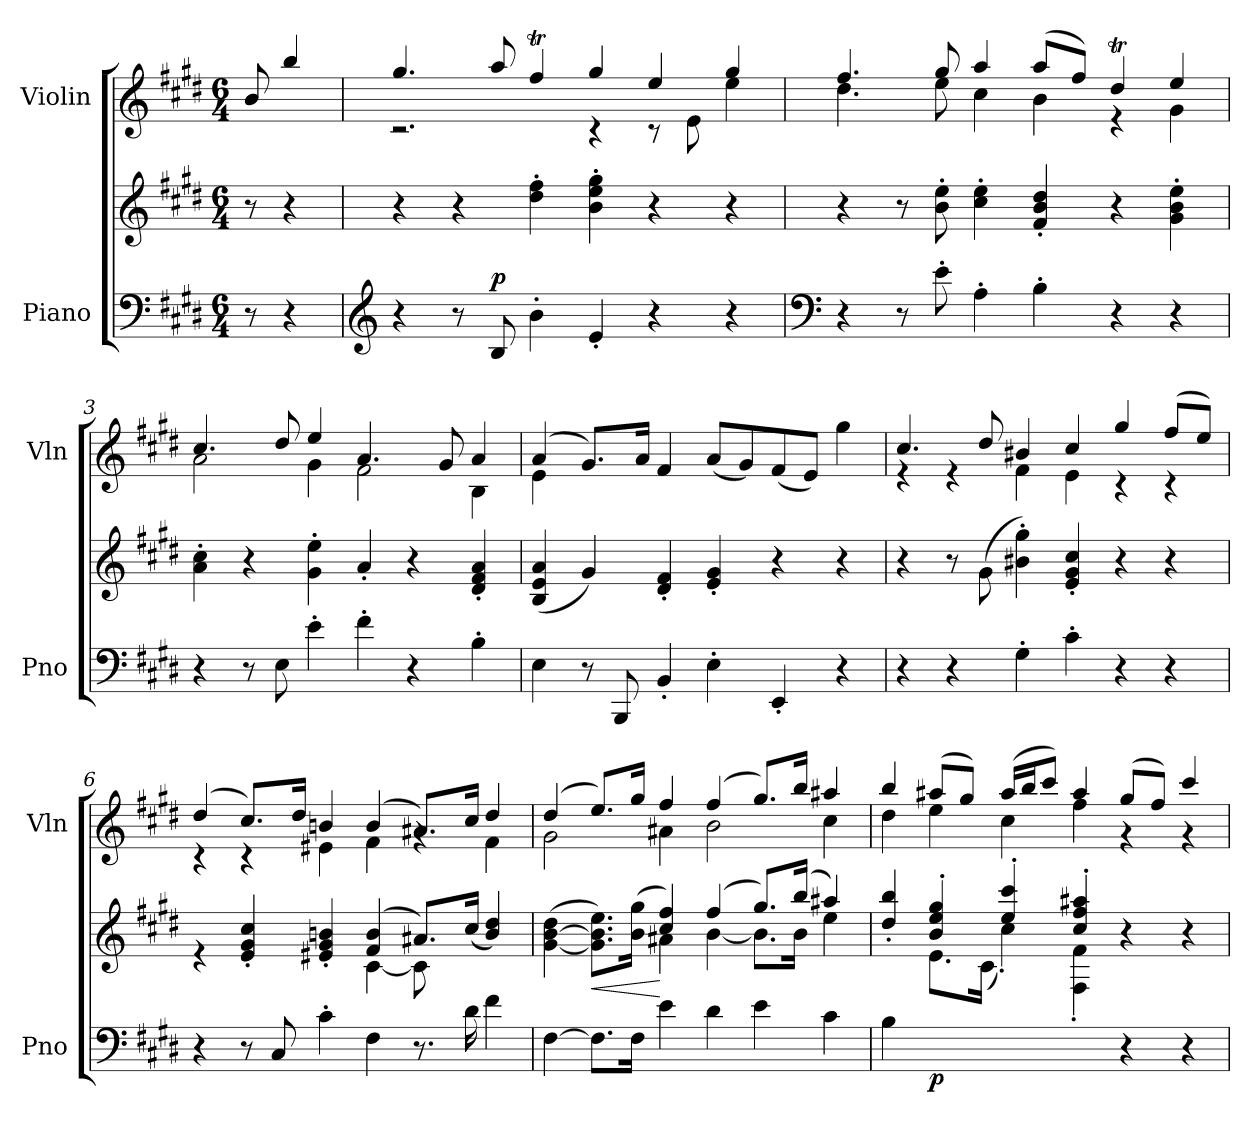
**kern	**kern	**dynam	**kern
*part2	*part2	*part2	*part1
*staff3	*staff2	*staff2/3	*staff1
*I"Piano	*	*	*I"Violin
*I'Pno	*	*	*I'Vln
*clefF4	*clefG2	*	*clefG2
*k[f#c#g#d#]	*k[f#c#g#d#]	*	*k[f#c#g#d#]
*M6/4	*M6/4	*	*M6/4
*MM60	*MM60	*	*MM60
=	=	=	=
8r	8r	.	8b/
4r	4r	.	4bb/
=1	=1	=1	=1
*clefG2	*	*	*
*	*	*	*^
4r	4r	.	4.gg#/	2.r
8r	4r	.	.	.
!	!	!LO:DY:a=2	!	!
8B/	.	p	8aa/	.
4b'\	4dd#\' 4ff#\'	.	4ff#T/	.
4e'/	4b\' 4ee\' 4gg#\'	.	4gg#/	4r
4r	4r	.	4ee/	8r
.	.	.	.	8e\
4r	4r	.	4gg#/	4ee\
=2	=2	=2	=2	=2
*clefF4	*	*	*	*
4r	4r	.	4.ff#/	4.dd#\
8r	8r	.	.	.
8e'\	8b\' 8ee\'	.	8gg#/	8ee\
4A'\	4cc#\' 4ee\'	.	4aa/	4cc#\
4B'\	4f#/' 4b/' 4dd#/'	.	(8aa/L	4b\
.	.	.	8ff#/J)	.
4r	4r	.	4dd#t/	4r
4r	4g#\' 4b\' 4ee\'	.	4ee/	4g#\
=3	=3	=3	=3	=3
4r	4a\' 4cc#\'	.	4.cc#/	2a\
8r	4r	.	.	.
8E\	.	.	8dd#/	.
4e'\	4g#\' 4ee\'	.	4ee/	4g#\
4f#'\	4a'/	.	4.a/	2f#\
4r	4r	.	.	.
.	.	.	8g#/	.
4B'\	4d#/' 4f#/' 4a/'	.	4a/	4B\
=4	=4	=4	=4	=4
4E\	(>4B/ 4e/ 4a/	.	(4a/	4e\
8r	4g#/)	.	8.g#/L)	1ryy
8BBB/	.	.	.	.
.	.	.	16a/Jk	.
4BB'/	4d#/' 4f#/'	.	4f#/	.
4E'\	4e/' 4g#/'	.	(8a/L	.
.	.	.	8g#/)	.
4EE'/	4r	.	(8f#/	.
.	.	.	8e/J)	.
4r	4r	.	4gg#\	4ryy
!!LO:LB:g=z	!!
=5	=5	=5	=5	=5
4r	4r	.	4.cc#/	4r
4r	8r	.	.	4r
.	(8g#\	.	8dd#/	.
4G#'\	4b#X\' 4gg#\')	.	4b#X/	4f#\
4c#'\	4e/' 4g#/' 4cc#/'	.	4cc#/	4e\
4r	4r	.	4gg#/	4r
4r	4r	.	(8ff#/L	4r
.	.	.	8ee/J)	.
=6	=6	=6	=6	=6
*	*^	*	*	*
4r	4re	2.ryy	.	(4dd#/	4r
8r	4e/' 4g#/' 4cc#/'	.	.	8.cc#/L)	4r
8C#/	.	.	.	.	.
.	.	.	.	16dd#/Jk	.
4c#'\	4e#X/' 4g#/' 4bn/'	.	.	4bn/	4e#X\
4F#\	(4f#/ 4b/	[4c#\	.	(4b/	4f#\
8.r	8.a#X/L)	8c#\]	.	8.a#X/L)	4rg
.	.	4.ryy	.	.	.
16d#\	(16cc#/Jk	.	.	16cc#/Jk	.
4f#\	4b/ 4dd#/)	.	.	4dd#/	4f#\
=7	=7	=7	=7	=7	=7
[4F#\	([4g#\ [4b\ 4dd#\	2ryy	.	(4dd#/	2g#\
!	!	!	!LO:HP:b	!	!
8.F#\L]	8.g#\] 8.b\] 8.ee\L)	.	<	8.ee/L)	.
16F#\Jk	(16b\ 16gg#\Jk	.	.	16gg#/Jk	.
4e\	4cc#/ 4ff#/)	4a#X\	[	4ff#/	4a#X\
4d#\	(4ff#/	[4b\	.	(4ff#/	2b\
4e\	8.gg#/L)	8.b\L]	.	8.gg#/L)	.
.	(16bb/Jk	16b\Jk	.	16bb/Jk	.
4c#\	4aa#X/)	4ee\	.	4aa#X/	4cc#\
=8	=8	=8	=8	=8	=8
(4B\	4dd#/' 4bb/'	4ryy	.	4bb/	4dd#\
!	!	!	!LO:DY:b=2	!	!
2.ryy	4b/' 4ee/' 4gg#/'	8.e\L)	p	(8aa#X/L	4ee\
.	.	.	.	8gg#/J)	.
.	.	(16c#\Jk	.	.	.
.	4ee/' 4ccc#/'	4cc#'\)	.	(16aa#/LL	4cc#\
.	.	.	.	16bb/J	.
.	.	.	.	8ccc#/J)	.
.	4cc#/' 4ff#/' 4aa#X/'	4F#\' 4f#\'	.	4aa#/	4ff#\
4r	4r	2ryy	.	(8gg#/L	4r
.	.	.	.	8ff#/J)	.
4r	4r	.	.	4ccc#/	4r
*	*v	*v	*	*	*
*	*	*	*v	*v
=	=	=	=
*-	*-	*-	*-
